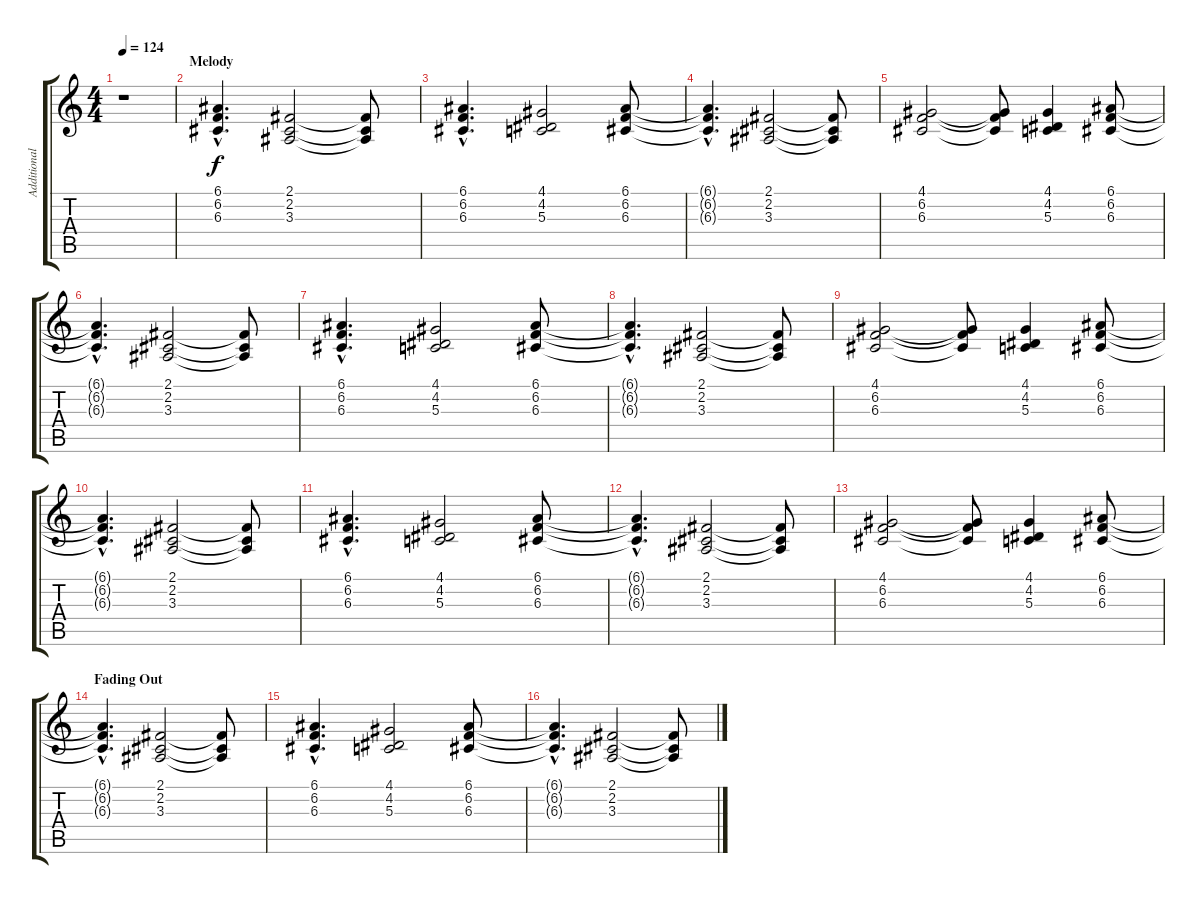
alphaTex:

\track ("Additional Synth" "Additional") {instrument tremolostrings}
\staff {score tabs}
\tuning (E4 B3 G3 D3 A2 E2) {hide}
\ts (4 4)
\tempo 124
\clef g2
\ks c
r.1{dy f} |
\section ("" "Melody")
(6.1{hac} 6.2{hac} 6.3{hac}).4{d} (2.1 2.2 3.3).2 (2.1{t} 2.2{t} 3.3{t}).8 |
(6.1{hac} 6.2{hac} 6.3{hac}).4{d} (4.1 4.2 5.3).2 (6.1 6.2 6.3).8 |
(6.1{hac t} 6.2{hac t} 6.3{hac t}).4{d} (2.1 2.2 3.3).2 (2.1{t} 2.2{t} 3.3{t}).8 |
(4.1 6.2 6.3).2 (4.1{t} 6.2{t} 6.3{t}).8 (4.1 4.2 5.3).4 (6.1 6.2 6.3).8 |
(6.1{hac t} 6.2{hac t} 6.3{hac t}).4{d} (2.1 2.2 3.3).2 (2.1{t} 2.2{t} 3.3{t}).8 |
(6.1{hac} 6.2{hac} 6.3{hac}).4{d} (4.1 4.2 5.3).2 (6.1 6.2 6.3).8 |
(6.1{hac t} 6.2{hac t} 6.3{hac t}).4{d} (2.1 2.2 3.3).2 (2.1{t} 2.2{t} 3.3{t}).8 |
(4.1 6.2 6.3).2 (4.1{t} 6.2{t} 6.3{t}).8 (4.1 4.2 5.3).4 (6.1 6.2 6.3).8 |
(6.1{hac t} 6.2{hac t} 6.3{hac t}).4{d} (2.1 2.2 3.3).2 (2.1{t} 2.2{t} 3.3{t}).8 |
(6.1{hac} 6.2{hac} 6.3{hac}).4{d} (4.1 4.2 5.3).2 (6.1 6.2 6.3).8 |
(6.1{hac t} 6.2{hac t} 6.3{hac t}).4{d} (2.1 2.2 3.3).2 (2.1{t} 2.2{t} 3.3{t}).8 |
(4.1 6.2 6.3).2 (4.1{t} 6.2{t} 6.3{t}).8 (4.1 4.2 5.3).4 (6.1 6.2 6.3).8 |
\section ("" "Fading Out")
(6.1{hac t} 6.2{hac t} 6.3{hac t}).4{d} (2.1 2.2 3.3).2 (2.1{t} 2.2{t} 3.3{t}).8 |
(6.1{hac} 6.2{hac} 6.3{hac}).4{d} (4.1 4.2 5.3).2 (6.1 6.2 6.3).8 |
(6.1{hac t} 6.2{hac t} 6.3{hac t}).4{d} (2.1 2.2 3.3).2 (2.1{t} 2.2{t} 3.3{t}).8
